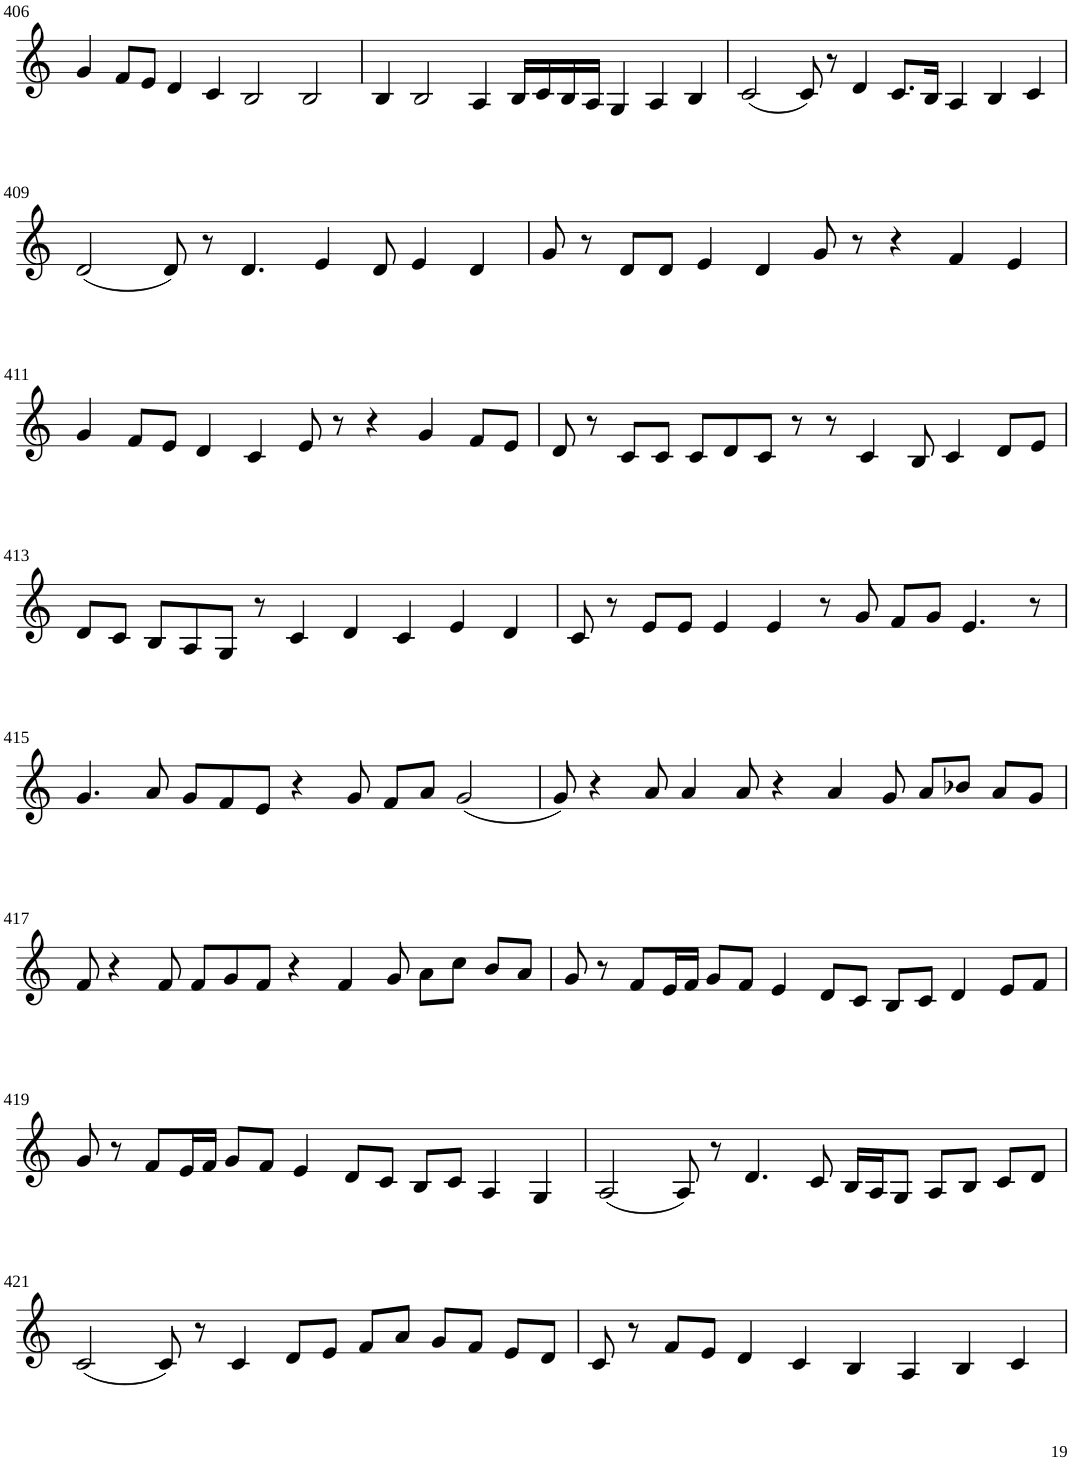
**kern
*part1
*staff1
*I"Violin
!!LO:PB:g=z
*clefG2
*k[]
*M8/4
=406
4g/
8f/L
8e/J
4d/
4c/
2B/
2B/
=407
4B/
2B/
4A/
16B/LL
16c/
16B/
16A/JJ
4G/
4A/
4B/
=408
(2c/
8c/)
8r
4d/
8.c/L
16B/Jk
4A/
4B/
4c/
!!LO:LB:g=z
=409
(2d/
8d/)
8r
4.d/
4e/
8d/
4e/
4d/
=410
8g/
8r
8d/L
8d/J
4e/
4d/
8g/
8r
4r
4f/
4e/
!!LO:LB:g=z
=411
4g/
8f/L
8e/J
4d/
4c/
8e/
8r
4r
4g/
8f/L
8e/J
=412
8d/
8r
8c/L
8c/J
8c/L
8d/
8c/J
8r
8r
4c/
8B/
4c/
8d/L
8e/J
!!LO:LB:g=z
=413
8d/L
8c/J
8B/L
8A/
8G/J
8r
4c/
4d/
4c/
4e/
4d/
=414
8c/
8r
8e/L
8e/J
4e/
4e/
8r
8g/
8f/L
8g/J
4.e/
8r
!!LO:LB:g=z
=415
4.g/
8a/
8g/L
8f/
8e/J
4r
8g/
8f/L
8a/J
(2g/
=416
8g/)
4r
8a/
4a/
8a/
4r
4a/
8g/
8a/L
8b-X/J
8a/L
8g/J
!!LO:LB:g=z
=417
8f/
4r
8f/
8f/L
8g/
8f/J
4r
4f/
8g/
8a\L
8cc\J
8b/L
8a/J
=418
8g/
8r
8f/L
16e/L
16f/JJ
8g/L
8f/J
4e/
8d/L
8c/J
8B/L
8c/J
4d/
8e/L
8f/J
!!LO:LB:g=z
=419
8g/
8r
8f/L
16e/L
16f/JJ
8g/L
8f/J
4e/
8d/L
8c/J
8B/L
8c/J
4A/
4G/
=420
(2A/
8A/)
8r
4.d/
8c/
16B/LL
16A/J
8G/J
8A/L
8B/J
8c/L
8d/J
!!LO:LB:g=z
=421
(2c/
8c/)
8r
4c/
8d/L
8e/J
8f/L
8a/J
8g/L
8f/J
8e/L
8d/J
=422
8c/
8r
8f/L
8e/J
4d/
4c/
4B/
4A/
4B/
4c/
=
*-
